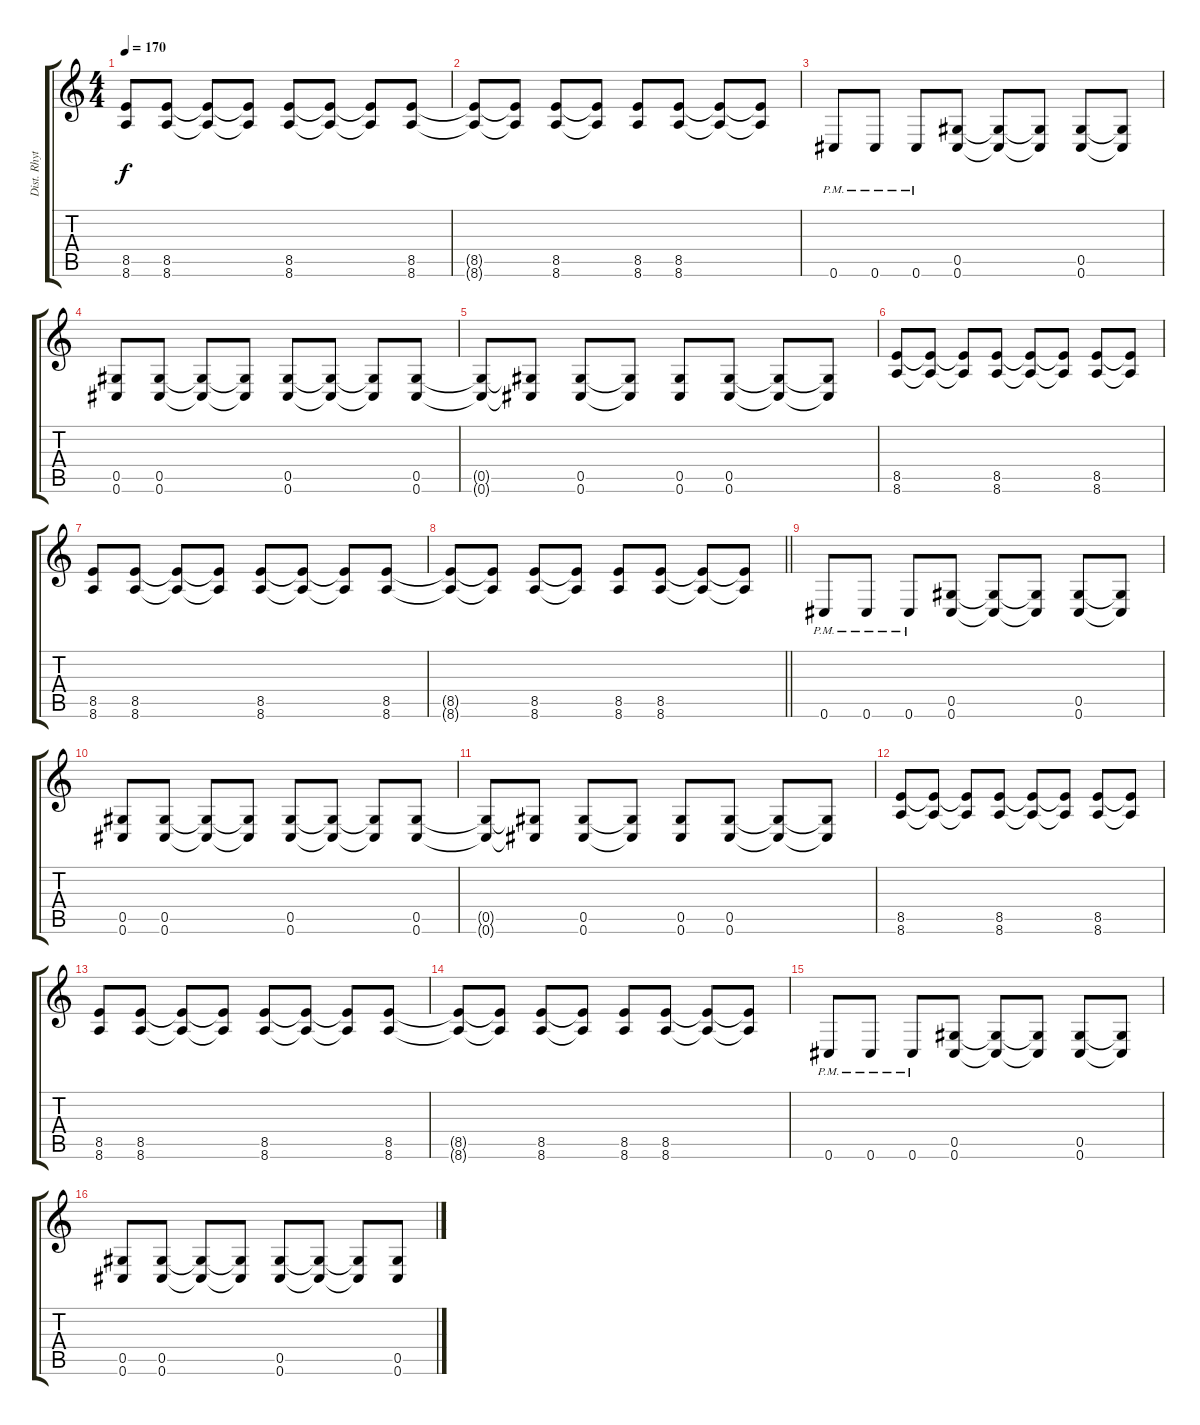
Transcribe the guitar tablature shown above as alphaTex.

\track ("Dist. Rhytm Guitar [R]" "Dist. Rhyt") {instrument distortionguitar}
\staff {score tabs}
\tuning (Eb4 Bb3 Gb3 Db3 Ab2 Db2) {hide}
\ts (4 4)
\tempo 170
\clef g2
\ks c
(8.5 8.6).8{dy f} (8.5 8.6).8 (8.5{t} 8.6{t}).8 (8.5{t} 8.6{t}).8 (8.5 8.6).8 (8.5{t} 8.6{t}).8 (8.5{t} 8.6{t}).8 (8.5 8.6).8 |
(8.5{t} 8.6{t}).8 (8.5{t} 8.6{t}).8 (8.5 8.6).8 (8.5{t} 8.6{t}).8 (8.5 8.6).8 (8.5 8.6).8 (8.5{t} 8.6{t}).8 (8.5{t} 8.6{t}).8 |
0.6{pm}.8 0.6{pm}.8 0.6{pm}.8 (0.5 0.6).8 (0.5{t} 0.6{t}).8 (0.5{t} 0.6{t}).8 (0.5 0.6).8 (0.5{t} 0.6{t}).8 |
(0.5 0.6).8 (0.5 0.6).8 (0.5{t} 0.6{t}).8 (0.5{t} 0.6{t}).8 (0.5 0.6).8 (0.5{t} 0.6{t}).8 (0.5{t} 0.6{t}).8 (0.5 0.6).8 |
(0.5{t} 0.6{t}).8 (0.5{t} 0.6{t}).8 (0.5 0.6).8 (0.5{t} 0.6{t}).8 (0.5 0.6).8 (0.5 0.6).8 (0.5{t} 0.6{t}).8 (0.5{t} 0.6{t}).8 |
(8.5 8.6).8 (8.5{t} 8.6{t}).8 (8.5{t} 8.6{t}).8 (8.5 8.6).8 (8.5{t} 8.6{t}).8 (8.5{t} 8.6{t}).8 (8.5 8.6).8 (8.5{t} 8.6{t}).8 |
(8.5 8.6).8 (8.5 8.6).8 (8.5{t} 8.6{t}).8 (8.5{t} 8.6{t}).8 (8.5 8.6).8 (8.5{t} 8.6{t}).8 (8.5{t} 8.6{t}).8 (8.5 8.6).8 |
\barLineRight lightlight
(8.5{t} 8.6{t}).8 (8.5{t} 8.6{t}).8 (8.5 8.6).8 (8.5{t} 8.6{t}).8 (8.5 8.6).8 (8.5 8.6).8 (8.5{t} 8.6{t}).8 (8.5{t} 8.6{t}).8 |
0.6{pm}.8 0.6{pm}.8 0.6{pm}.8 (0.5 0.6).8 (0.5{t} 0.6{t}).8 (0.5{t} 0.6{t}).8 (0.5 0.6).8 (0.5{t} 0.6{t}).8 |
(0.5 0.6).8 (0.5 0.6).8 (0.5{t} 0.6{t}).8 (0.5{t} 0.6{t}).8 (0.5 0.6).8 (0.5{t} 0.6{t}).8 (0.5{t} 0.6{t}).8 (0.5 0.6).8 |
(0.5{t} 0.6{t}).8 (0.5{t} 0.6{t}).8 (0.5 0.6).8 (0.5{t} 0.6{t}).8 (0.5 0.6).8 (0.5 0.6).8 (0.5{t} 0.6{t}).8 (0.5{t} 0.6{t}).8 |
(8.5 8.6).8 (8.5{t} 8.6{t}).8 (8.5{t} 8.6{t}).8 (8.5 8.6).8 (8.5{t} 8.6{t}).8 (8.5{t} 8.6{t}).8 (8.5 8.6).8 (8.5{t} 8.6{t}).8 |
(8.5 8.6).8 (8.5 8.6).8 (8.5{t} 8.6{t}).8 (8.5{t} 8.6{t}).8 (8.5 8.6).8 (8.5{t} 8.6{t}).8 (8.5{t} 8.6{t}).8 (8.5 8.6).8 |
(8.5{t} 8.6{t}).8 (8.5{t} 8.6{t}).8 (8.5 8.6).8 (8.5{t} 8.6{t}).8 (8.5 8.6).8 (8.5 8.6).8 (8.5{t} 8.6{t}).8 (8.5{t} 8.6{t}).8 |
0.6{pm}.8 0.6{pm}.8 0.6{pm}.8 (0.5 0.6).8 (0.5{t} 0.6{t}).8 (0.5{t} 0.6{t}).8 (0.5 0.6).8 (0.5{t} 0.6{t}).8 |
(0.5 0.6).8 (0.5 0.6).8 (0.5{t} 0.6{t}).8 (0.5{t} 0.6{t}).8 (0.5 0.6).8 (0.5{t} 0.6{t}).8 (0.5{t} 0.6{t}).8 (0.5 0.6).8
